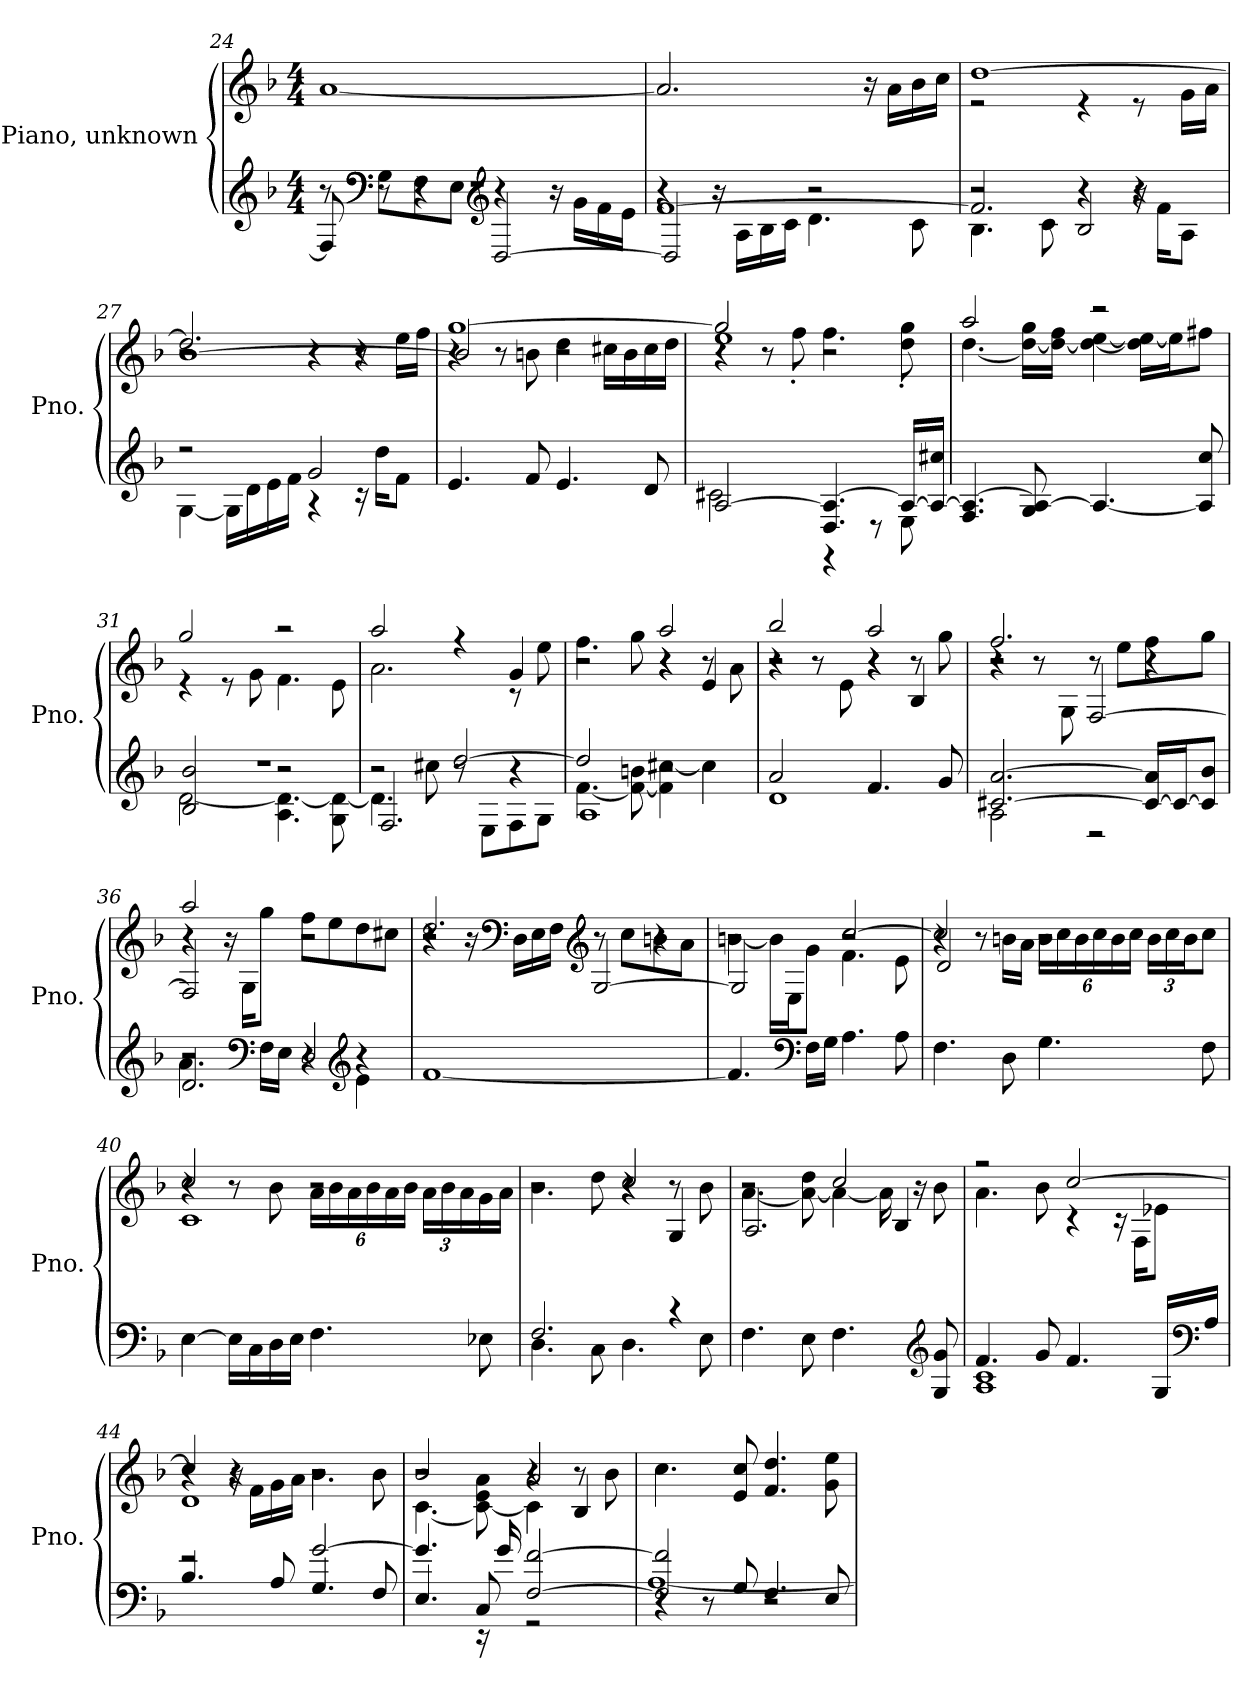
**kern	**kern
*part1	*part1
*staff2	*staff1
*I"Piano, unknown	*
*I'Pno.	*
!!LO:LB:g=z
*clefG2	*clefG2
*k[b-]	*k[b-]
*M4/4	*M4/4
=24	=24
*^	*
*	*^	*
1r	8r	8F/]	[1a
*clefF4	*	*	*
.	8G\L	8r	.
.	8F\	4r	.
.	8E\J	.	.
*clefG2	*	*	*
.	4r	[2D/	.
.	16r	.	.
.	16g\LL	.	.
.	16f\	.	.
.	16e\JJ	.	.
=25	=25	=25	=25
[1f	4r	2D/]	2.a/]
.	16r	.	.
.	16A\LL	.	.
.	16B-\	.	.
.	16c\JJ	.	.
.	4.d\	2r	.
.	.	.	16r
.	.	.	16a\LL
.	8c\	.	16b-\
.	.	.	16cc\JJ
=26	=26	=26	=26
*	*	*	*^
2.f/]	4.B-\	2r	[1dd	2r
.	8c\	.	.	.
.	4r	2B-/	.	4r
4r	16r	.	.	8r
.	16f\KL	.	.	.
.	8A\J	.	.	16g\LL
.	.	.	.	16a\JJ
*	*v	*v	*	*
=27	=27	=27	=27
*	*	*	*^
2r	[4G\	2.dd/]	2r	[1b-
.	16G\LL]	.	.	.
.	16d\	.	.	.
.	16e\	.	.	.
.	16f\JJ	.	.	.
2g/	4r	.	4r	.
.	16r	4r	8r	.
.	16dd\KL	.	.	.
.	8f\J	.	16ee\LL	.
.	.	.	16ff\JJ	.
*v	*v	*	*	*
!!LO:PB:g=z	!!	!!
=28	=28	=28	=28
4.e/	[1gg	4r	2b-/]
.	.	8r	.
8f/	.	8bn\	.
4.e/	.	4dd\	2r
.	.	16cc#X\LL	.
.	.	16b\	.
8d/	.	16cc#\	.
.	.	16dd\JJ	.
=29	=29	=29	=29
*^	*	*	*
[2A/	2c#X\	2gg/]	4r	1ee
.	.	.	8r	.
.	.	.	8ff'\	.
4.D/ 4.A/_	4r	2r	4.ff\	.
.	8r	.	.	.
16A/LL_	8E\	.	8dd\' 8gg\'	.
16A/_ 16cc#X/JJ	.	.	.	.
*v	*v	*	*	*
*	*	*v	*v
=30	=30	=30
4.F/ 4.A/_	2aa/	[4.dd\
8G/ 8A/_	.	16dd\_ 16gg\LL
.	.	16dd\_ 16ff\JJ
4.A/_	2r	4dd\_ [4ee\
.	.	16dd\] 16ee\_LL
.	.	16ee\J]
8A/] 8cc/	.	8ff#X\J
=31	=31	=31
*^	*	*
*	*^	*	*
1r	[2d\	2B-/ 2b-/	2gg/	4r
.	.	.	.	8r
.	.	.	.	8g\
.	4.A\ 4.d\_	2r	2r	4.f\
.	8G\ 8d\_	.	.	8e\
!!LO:LB:g=z	!!
=32	=32	=32	=32	=32
2r	4.d\]	2.F/	2aa/	2.a\
.	8cc#X\	.	.	.
[2dd/	8r	.	4r	.
.	8E\L	.	.	.
.	8F\	4r	4g/	8r
.	8G\J	.	.	8ee\
=33	=33	=33	=33	=33
*	*	*	*	*^
2dd/]	[4.f\	1A	2r	4.ff\	2r
.	8f\_ 8bn\	.	.	8gg\	.
2r	4f\] [4cc#X\	.	2aa/	4r	4r
.	4cc#\]	.	.	8r	4e/
.	.	.	.	8a\	.
*	*v	*v	*	*	*
=34	=34	=34	=34	=34
2a/	1d	2bb-/	4r	2r
.	.	.	8r	.
.	.	.	8e\	.
4.f/	.	2aa/	4r	4r
.	.	.	8r	4B-/
8g/	.	.	8gg\	.
=35	=35	=35	=35	=35
[2.c#X/ [2.a/	2A\	2.ff/	4r	2r
.	.	.	8r	.
.	.	.	8G\	.
.	2r	.	8r	[2F/
.	.	.	8ee\L	.
16c#/_ 16a/]LL	.	4r	8ff\	.
16c#/J_	.	.	.	.
8c#/] 8b-/J	.	.	8gg\J	.
!!LO:LB:g=z	!!	!!
=36	=36	=36	=36	=36
*	*^	*	*	*
2.d/	4.a\	2r	2aa/	4r	2F/]
.	.	.	.	16r	.
.	.	.	.	16G\KL	.
*clefF4	*	*	*	*	*
.	16F\LL	.	.	8gg\J	.
.	16E\JJ	.	.	.	.
.	4r	2D/	2r	8ff\L	2r
.	.	.	.	8ee\	.
*clefG2	*	*	*	*	*
4r	4e\	.	.	8dd\	.
.	.	.	.	8cc#X\J	.
*v	*v	*v	*	*	*
=37	=37	=37	=37
[1f	2.dd/	4r	2r
.	.	16r	.
*	*clefF4	*	*
.	.	16D\LL	.
.	.	16E\	.
.	.	16F\JJ	.
*	*clefG2	*	*
.	.	8r	[2G/
.	.	8cc\L	.
.	4r	8bn\	.
.	.	8a\J	.
=38	=38	=38	=38
4.f/]	2r	[4bn\	2G/]
.	.	16b\LL]	.
.	.	16E\J	.
*clefF4	*	*	*
16F\LL	.	8g\J	.
16G\JJ	.	.	.
4.A\	[2cc/	4.f\	2r
8A\	.	8e\	.
!!LO:LB:g=z	!!	!!
=39	=39	=39	=39
4.F\	2cc/]	4r	2d/
.	.	8r	.
8D\	.	16bn\LL	.
.	.	16a\JJ	.
*	*	*Xbrackettup	*
4.G\	2r	24b\LL	2r
.	.	24cc\	.
.	.	24b\	.
.	.	24cc\	.
.	.	24b\	.
.	.	24cc\JJ	.
.	.	24b\LL	.
.	.	24cc\	.
.	.	24b\J	.
8F\	.	8cc\J	.
=40	=40	=40	=40
[4E\	2cc/	4r	1c
16E\LL]	.	8r	.
16C\	.	.	.
16D\	.	8b-\	.
16E\JJ	.	.	.
4.F\	2r	24a\LL	.
.	.	24b-\	.
.	.	24a\	.
.	.	24b-\	.
.	.	24a\	.
.	.	24b-\JJ	.
.	.	24a\LL	.
.	.	24b-\	.
.	.	24a\	.
8E-X\	.	16g\	.
.	.	16a\JJ	.
=41	=41	=41	=41
*^	*	*	*
2.F/	4.D\	2r	4.b-\	2r
.	8C\	.	8dd\	.
.	4.D\	2cc/	4r	4r
4r	.	.	8r	4G/
.	8E\	.	8b-\	.
*v	*v	*	*	*
!!LO:LB:g=z	!!	!!
=42	=42	=42	=42
4.F\	2r	[4.a\	2.A/
8E\	.	8a\_ 8dd\	.
4.F\	2cc/	4a\_	.
.	.	16a\]	4B-/
.	.	16r	.
*clefG2	*	*	*
8G/ 8g/	.	8b-\	.
*	*	*v	*v
=43	=43	=43
*^	*	*
4.f/	1A 1c	2r	4.a\
8g/	.	.	8b-\
4.f/	.	[2cc/	4r
.	.	.	16r
.	.	.	16F\KL
16G/LL	.	.	8e-X\J
*clefF4	*	*	*
16A/JJ	.	.	.
=44	=44	=44	=44
*	*	*	*^
2r	4.B-/	4cc/]	4r	1d
.	.	4r	16r	.
.	.	.	16f\LL	.
.	8A/	.	16g\	.
.	.	.	16a\JJ	.
[2g/	4.G/	2r	4.b-\	.
.	8F/	.	8b-\	.
=45	=45	=45	=45	=45
4.g/]	4.E/	2b-/	[4.c\	2r
8C/	16r	.	8c\_ 8e\ 8a\	.
.	16g/	.	.	.
[2F/ [2f/	2r	2a/	4c\]	4r
.	.	.	8r	4B-/
.	.	.	8b-\	.
*	*	*v	*v	*v
!!LO:LB:g=z
=46	=46	=46
*	*^	*
2F/] 2f/]	[1A	4r	4.cc\
.	.	8r	.
.	.	8G/	8e/ 8cc/
2r	.	4.F/	4.f/ 4.dd/
.	.	8E/	8g\ 8ee\
*v	*v	*v	*
=	=
*-	*-
